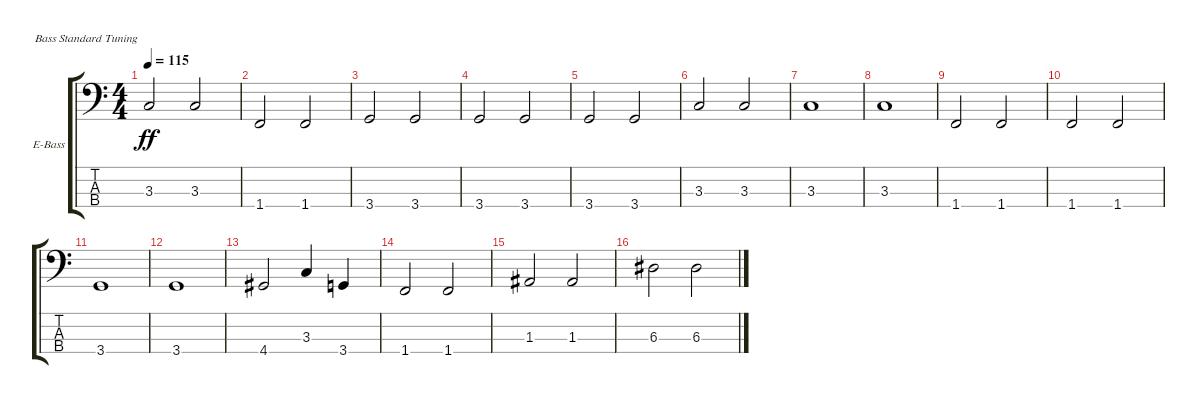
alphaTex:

\bracketExtendMode groupsimilarinstruments
\firstSystemTrackNameOrientation horizontal
\otherSystemsTrackNameOrientation horizontal
\track ("Áàñèñò" "E-Bass") {instrument electricbassfinger}
\staff {score tabs}
\tuning (G2 D2 A1 E1)
\ts (4 4)
\tempo 115
\clef f4
\ks c
3.3.2{dy ff} 3.3.2 |
1.4.2 1.4.2 |
3.4.2 3.4.2 |
3.4.2 3.4.2 |
3.4.2 3.4.2 |
3.3.2 3.3.2 |
3.3.1 |
3.3.1 |
1.4.2 1.4.2 |
1.4.2 1.4.2 |
3.4.1 |
3.4.1 |
4.4.2 3.3.4 3.4.4 |
1.4.2 1.4.2 |
1.3.2 1.3.2 |
6.3.2 6.3.2
